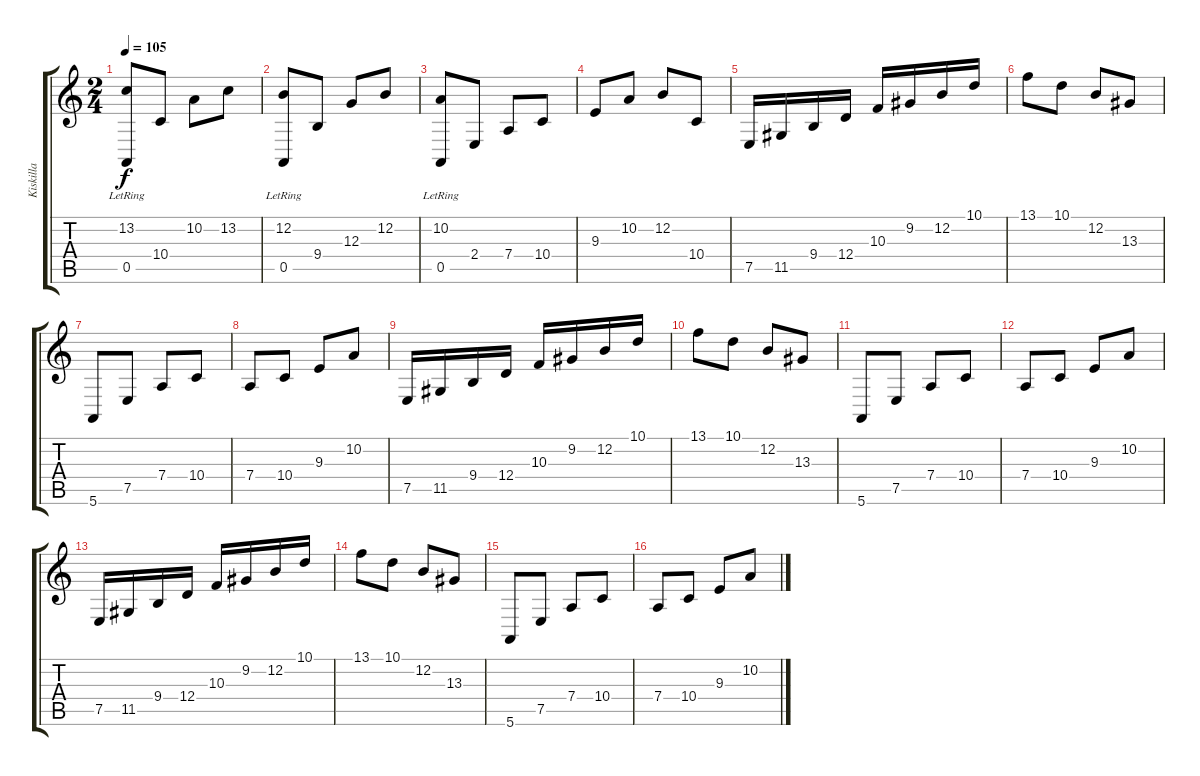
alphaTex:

\track ("Kiskilla" "Kiskilla") {instrument harpsichord}
\staff {score tabs}
\tuning (E4 B3 G3 D3 A2 E2) {hide}
\ts (2 4)
\tempo 105
\clef g2
\ks c
(13.2 0.5{lr}).8{dy f} 10.4.8 10.2.8 13.2.8 |
(12.2 0.5{lr}).8 9.4.8 12.3.8 12.2.8 |
(10.2 0.5{lr}).8 2.4.8 7.4.8 10.4.8 |
9.3.8 10.2.8 12.2.8 10.4.8 |
7.5.16 11.5.16 9.4.16 12.4.16 10.3.16 9.2.16 12.2.16 10.1.16 |
13.1.8 10.1.8 12.2.8 13.3.8 |
5.6.8 7.5.8 7.4.8 10.4.8 |
7.4.8 10.4.8 9.3.8 10.2.8 |
7.5.16 11.5.16 9.4.16 12.4.16 10.3.16 9.2.16 12.2.16 10.1.16 |
13.1.8 10.1.8 12.2.8 13.3.8 |
5.6.8 7.5.8 7.4.8 10.4.8 |
7.4.8 10.4.8 9.3.8 10.2.8 |
7.5.16 11.5.16 9.4.16 12.4.16 10.3.16 9.2.16 12.2.16 10.1.16 |
13.1.8 10.1.8 12.2.8 13.3.8 |
5.6.8 7.5.8 7.4.8 10.4.8 |
7.4.8 10.4.8 9.3.8 10.2.8
